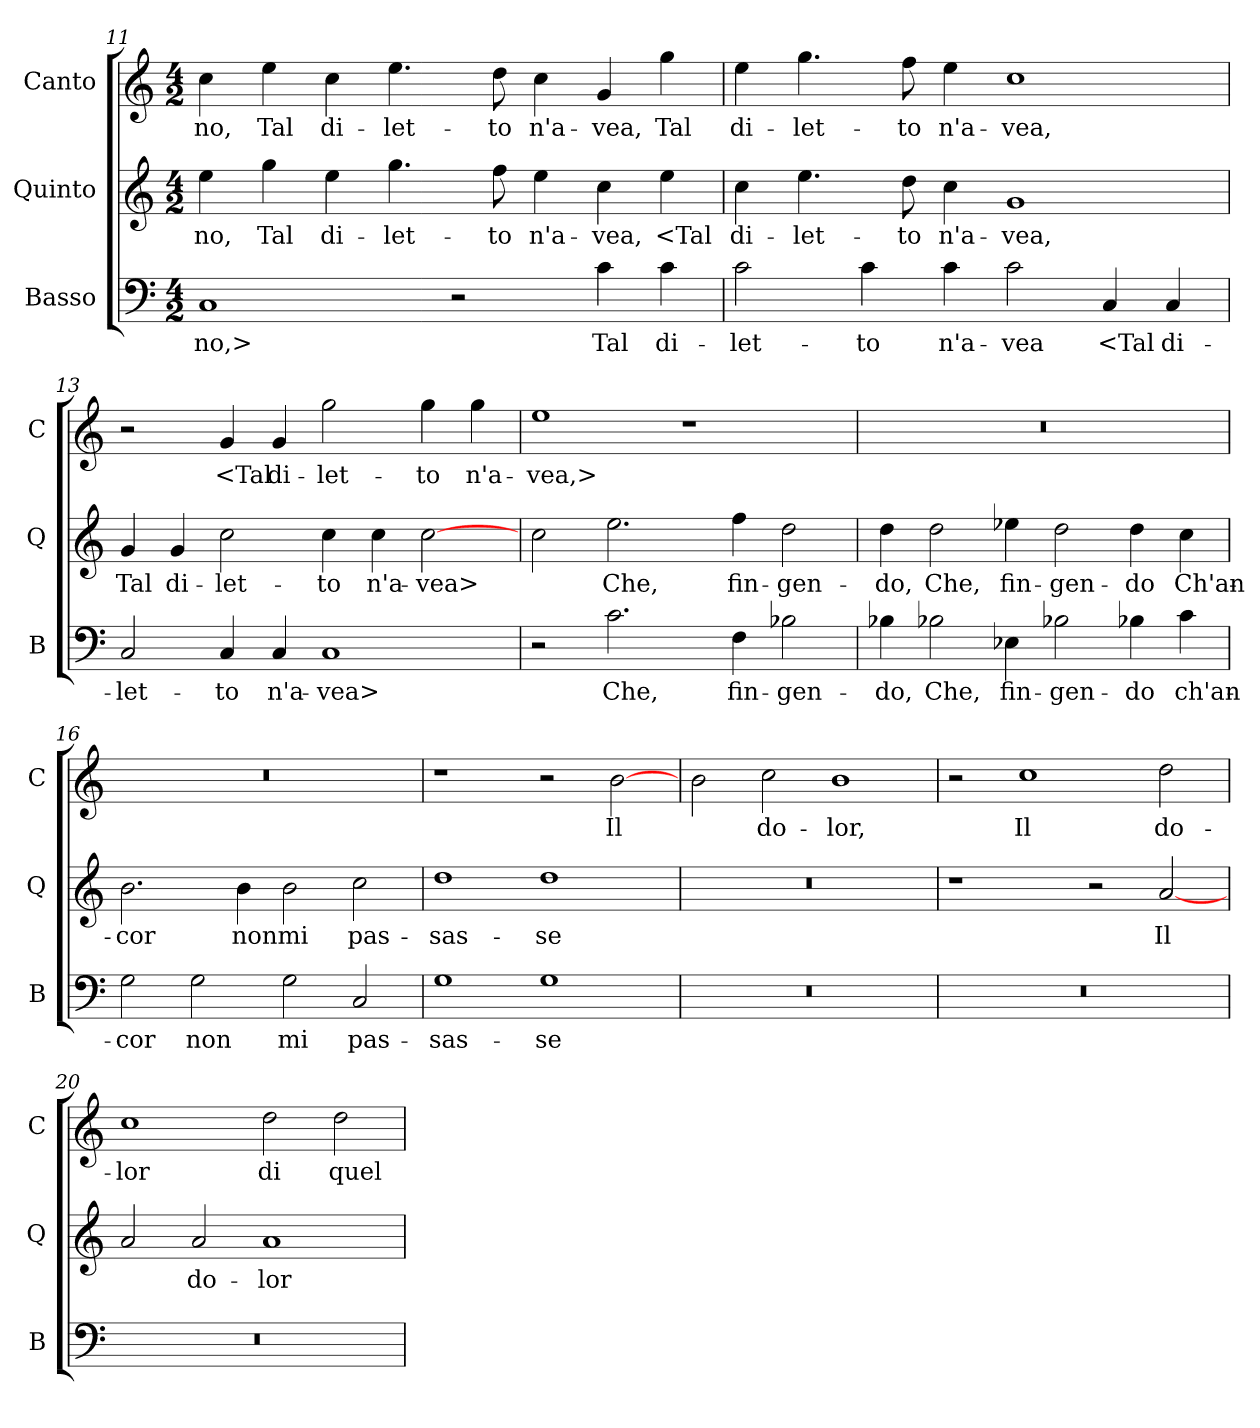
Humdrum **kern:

**kern	**text	**kern	**text	**kern	**text
*part3	*part3	*part2	*part2	*part1	*part1
*staff3	*staff3	*staff2	*staff2	*staff1	*staff1
*I"Basso	*	*I"Quinto	*	*I"Canto	*
*I'B	*	*I'Q	*	*I'C	*
*clefF4	*	*clefG2	*	*clefG2	*
*k[]	*	*k[]	*	*k[]	*
*M4/2	*	*M4/2	*	*M4/2	*
=11	=11	=11	=11	=11	=11
1C	-no,>	4ee	-no,	4cc	-no,
.	.	4gg	Tal	4ee	Tal
.	.	4ee	di-	4cc	di-
.	.	4.gg	-let-	4.ee	-let-
2r	.	.	.	.	.
.	.	8ff	-to	8dd	-to
.	.	4ee	n'a-	4cc	n'a-
4c	Tal	4cc	-vea,	4g	-vea,
4c	di-	4ee	<Tal	4gg	Tal
=12	=12	=12	=12	=12	=12
2c	-let-	4cc	di-	4ee	di-
.	.	4.ee	-let-	4.gg	-let-
4c	-to	.	.	.	.
.	.	8dd	-to	8ff	-to
4c	n'a-	4cc	n'a-	4ee	n'a-
2c	-vea	1g	-vea,	1cc	-vea,
4C	<Tal	.	.	.	.
4C	di-	.	.	.	.
=13	=13	=13	=13	=13	=13
2C	-let-	4g	Tal	2r	.
.	.	4g	di-	.	.
4C	-to	2cc	-let-	4g	<Tal
4C	n'a-	.	.	4g	di-
1C	-vea>	4cc	-to	2gg	-let-
.	.	4cc	n'a-	.	.
.	.	[2cc	-vea>	4gg	-to
.	.	.	.	4gg	n'a-
=14	=14	=14	=14	=14	=14
2r	.	2cc	.	1ee	-vea,>
2.c	Che,	2.ee	Che,	.	.
.	.	.	.	1r	.
4F	fin-	4ff	fin-	.	.
2B-X	-gen-	2dd	-gen-	.	.
=15	=15	=15	=15	=15	=15
4B-X	-do,	4dd	-do,	0r	.
2B-X	Che,	2dd	Che,	.	.
4E-X	fin-	4ee-X	fin-	.	.
2B-X	-gen-	2dd	-gen-	.	.
4B-X	-do	4dd	-do	.	.
4c	ch'an-	4cc	Ch'an-	.	.
=16	=16	=16	=16	=16	=16
2G	-cor	2.b	-cor	0r	.
2G	non	.	.	.	.
.	.	4b	non	.	.
2G	mi	2b	mi	.	.
2C	pas-	2cc	pas-	.	.
=17	=17	=17	=17	=17	=17
1G	-sas-	1dd	-sas-	1r	.
1G	-se	1dd	-se	2r	.
.	.	.	.	[2b	Il
=18	=18	=18	=18	=18	=18
0r	.	0r	.	2b	.
.	.	.	.	2cc	do-
.	.	.	.	1b	-lor,
=19	=19	=19	=19	=19	=19
0r	.	1r	.	2r	.
.	.	.	.	1cc	Il
.	.	2r	.	.	.
.	.	[2a	Il	2dd	do-
=20	=20	=20	=20	=20	=20
0r	.	2a	.	1cc	-lor
.	.	2a	do-	.	.
.	.	1a	-lor	2dd	di
.	.	.	.	2dd	quel
=	=	=	=	=	=
*-	*-	*-	*-	*-	*-
